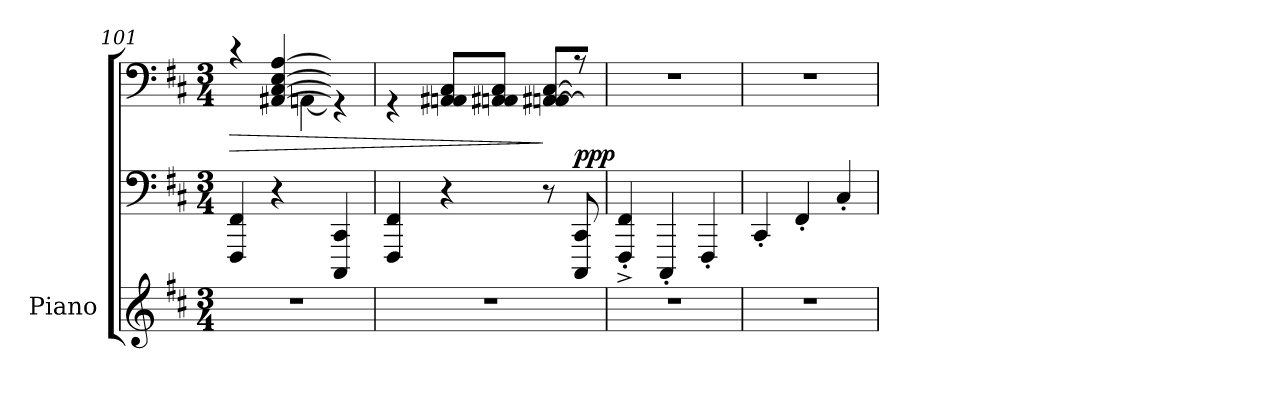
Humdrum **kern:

**kern	**kern	**kern	**dynam
*part1	*part1	*part1	*part1
*staff3	*staff2	*staff1	*staff1/2/3
*I"Piano	*	*	*
*I'Pno.	*	*	*
*clefG2	*clefF4	*clefF4	*
*k[f#c#]	*k[f#c#]	*k[f#c#]	*
*D:	*D:	*D:	*
*M3/4	*M3/4	*M3/4	*
=101	=101	=101	=101
!	!	!	!LO:HP:b
*	*	*^	*
*	*	*	*^	*
2.r	4FFF#/ 4FF#/	4rc	4ryy	2ryy	>
.	4r	[4AA#X/ [4C#/ [4E/ [4A/	[4AAn\	.	.
.	4CCC#/ 4CC#/	4AA#/yy] 4C#/yy] 4E/yy] 4A/yy]	4AA\yy]	4rGG	.
*	*	*	*v	*v	*
!!LO:LB:g=z
=102	=102	=102	=102	=102
2.r	4FFF#/ 4FF#/	4rGG	8ryy	.
*	*	*v	*v	*
.	4r	8AAn/ 8AA#X/ 8C#/L	.
.	.	8AAn/ 8AA#X/ 8C#/J	.
.	8r	[8AAn/ [8AA#X/ [8C#/L	]
*	*	*^	*
!	!	!	!	!LO:DY:a=2
.	8CCC#/ 8CC#/	8AA/yy] 8AA#/yy] 8C#/yy]J	8rA	ppp
*	*	*v	*v	*
=103	=103	=103	=103
2.r	4FFF#/'^ 4FF#/'^	2.r	.
.	4CCC#'/	.	.
.	4FFF#'/	.	.
=104	=104	=104	=104
2.r	4CC#'/	2.r	.
.	4FF#'/	.	.
.	4C#'/	.	.
=	=	=	=
*-	*-	*-	*-
